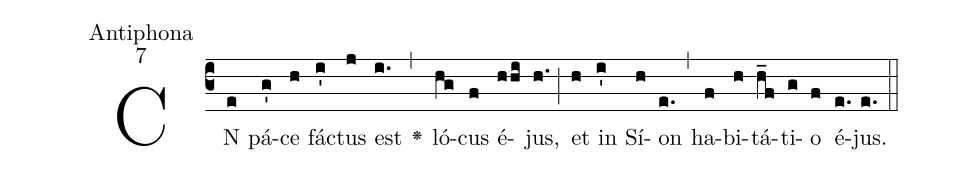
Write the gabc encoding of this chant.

office-part:Antiphona;
mode:7;
%%
(c3) CN(e) pá(g')ce(h) fá(i')ctus(j) est(i.) <v>\greheightstar</v>(,) ló(hg)cus(f) é(hhi)jus,(h.) (;) et(h) in(i') Sí(h)on(e.) (,) ha(f)bi(h)tá(h_f)ti(g)o(f) é(e.)jus.(e.) (::)
